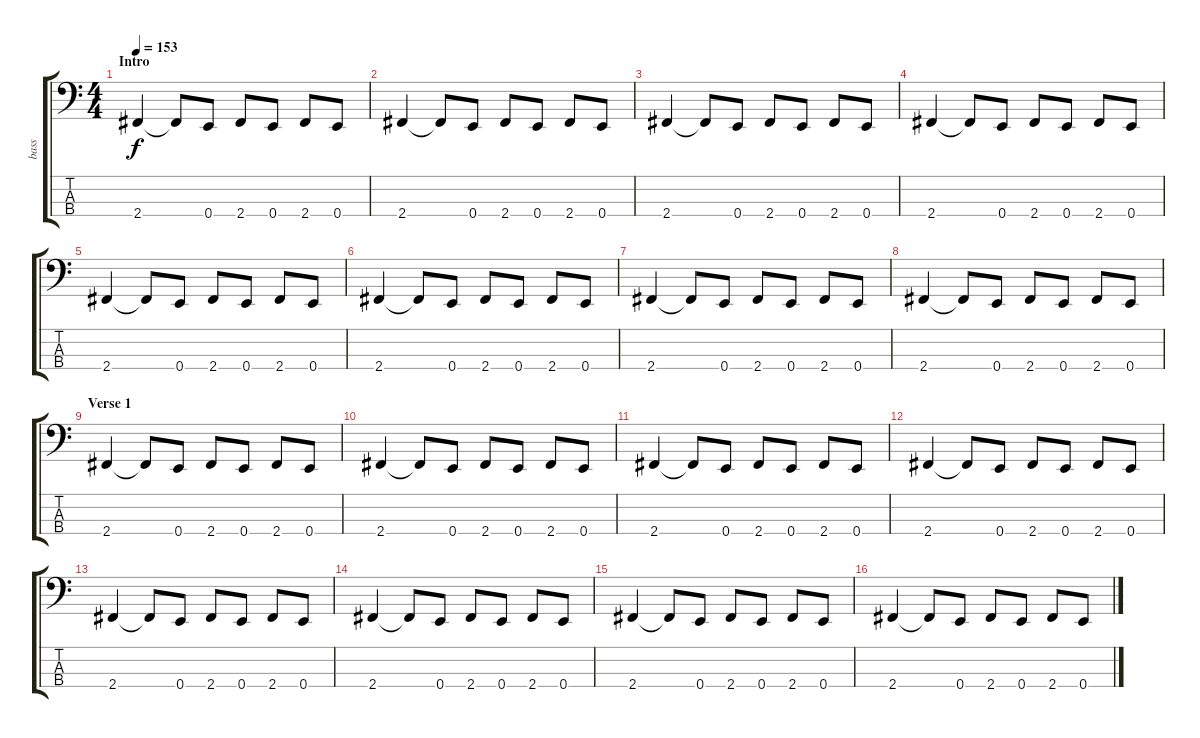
\track ("bass" "bass") {instrument electricbasspick}
\staff {score tabs}
\tuning (G2 D2 A1 E1) {hide}
\ts (4 4)
\section ("" "Intro")
\tempo 153
\clef f4
\ks c
2.4.4{dy f instrument electricbasspick} 2.4{t}.8 0.4.8 2.4.8 0.4.8 2.4.8 0.4.8 |
2.4.4 2.4{t}.8 0.4.8 2.4.8 0.4.8 2.4.8 0.4.8 |
2.4.4 2.4{t}.8 0.4.8 2.4.8 0.4.8 2.4.8 0.4.8 |
2.4.4 2.4{t}.8 0.4.8 2.4.8 0.4.8 2.4.8 0.4.8 |
2.4.4 2.4{t}.8 0.4.8 2.4.8 0.4.8 2.4.8 0.4.8 |
2.4.4 2.4{t}.8 0.4.8 2.4.8 0.4.8 2.4.8 0.4.8 |
2.4.4 2.4{t}.8 0.4.8 2.4.8 0.4.8 2.4.8 0.4.8 |
2.4.4 2.4{t}.8 0.4.8 2.4.8 0.4.8 2.4.8 0.4.8 |
\section ("" "Verse 1")
2.4.4 2.4{t}.8 0.4.8 2.4.8 0.4.8 2.4.8 0.4.8 |
2.4.4 2.4{t}.8 0.4.8 2.4.8 0.4.8 2.4.8 0.4.8 |
2.4.4 2.4{t}.8 0.4.8 2.4.8 0.4.8 2.4.8 0.4.8 |
2.4.4 2.4{t}.8 0.4.8 2.4.8 0.4.8 2.4.8 0.4.8 |
2.4.4 2.4{t}.8 0.4.8 2.4.8 0.4.8 2.4.8 0.4.8 |
2.4.4 2.4{t}.8 0.4.8 2.4.8 0.4.8 2.4.8 0.4.8 |
2.4.4 2.4{t}.8 0.4.8 2.4.8 0.4.8 2.4.8 0.4.8 |
2.4.4 2.4{t}.8 0.4.8 2.4.8 0.4.8 2.4.8 0.4.8
